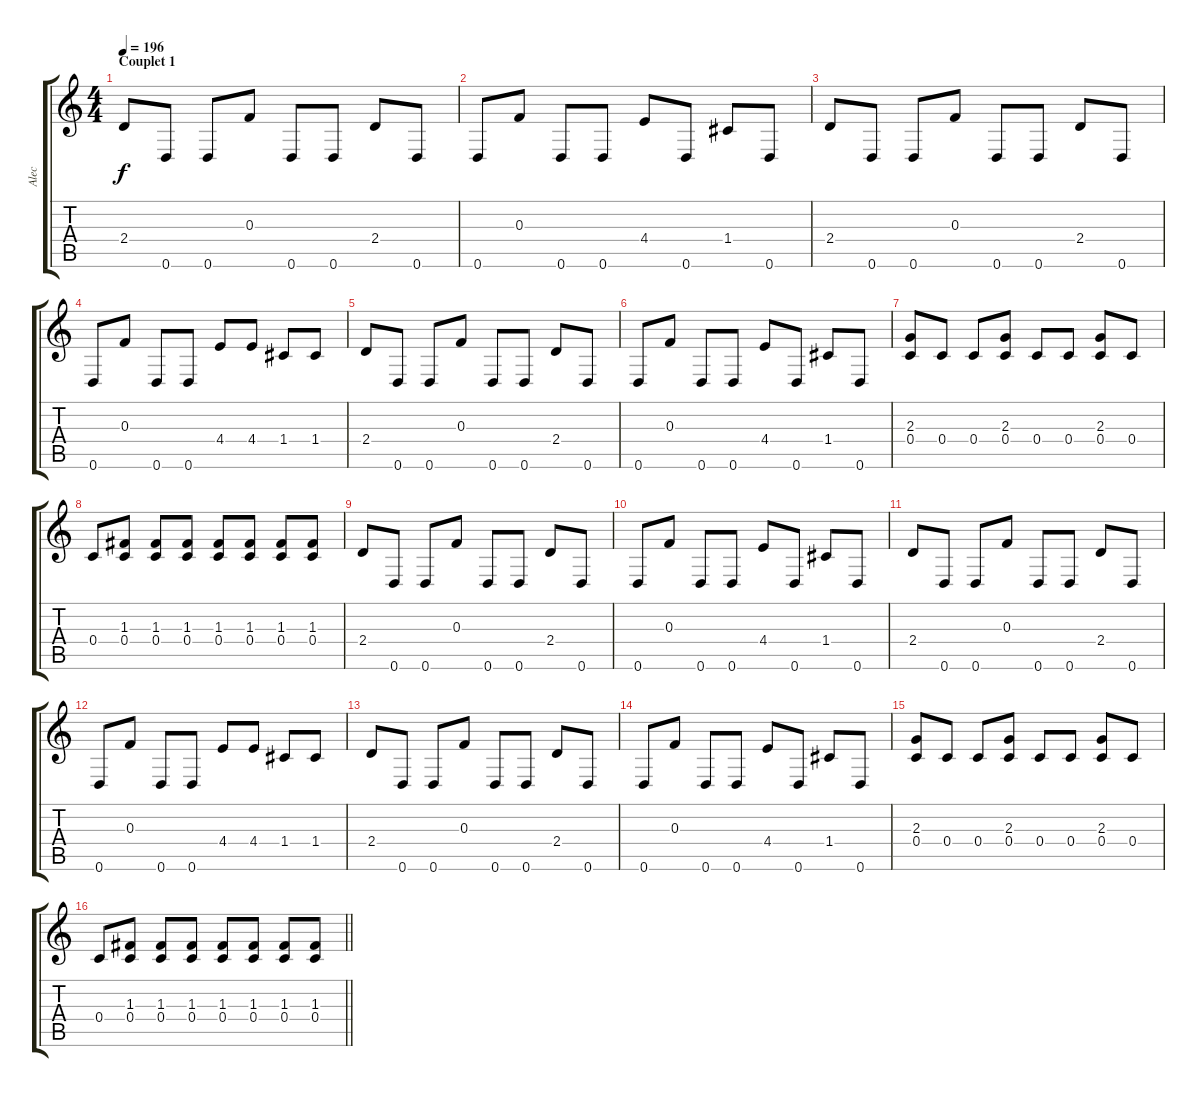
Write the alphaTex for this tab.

\track ("Alec" "Alec") {instrument distortionguitar}
\staff {score tabs}
\tuning (D4 A3 F3 C3 G2 D2) {hide}
\ts (4 4)
\section ("" "Couplet 1")
\tempo 196
\clef g2
\ks c
2.4.8{dy f} 0.6.8 0.6.8 0.3.8 0.6.8 0.6.8 2.4.8 0.6.8 |
0.6.8 0.3.8 0.6.8 0.6.8 4.4.8 0.6.8 1.4.8 0.6.8 |
2.4.8 0.6.8 0.6.8 0.3.8 0.6.8 0.6.8 2.4.8 0.6.8 |
0.6.8 0.3.8 0.6.8 0.6.8 4.4.8 4.4.8 1.4.8 1.4.8 |
2.4.8 0.6.8 0.6.8 0.3.8 0.6.8 0.6.8 2.4.8 0.6.8 |
0.6.8 0.3.8 0.6.8 0.6.8 4.4.8 0.6.8 1.4.8 0.6.8 |
(2.3 0.4).8 0.4.8 0.4.8 (2.3 0.4).8 0.4.8 0.4.8 (2.3 0.4).8 0.4.8 |
0.4.8 (1.3 0.4).8 (1.3 0.4).8 (1.3 0.4).8 (1.3 0.4).8 (1.3 0.4).8 (1.3 0.4).8 (1.3 0.4).8 |
2.4.8 0.6.8 0.6.8 0.3.8 0.6.8 0.6.8 2.4.8 0.6.8 |
0.6.8 0.3.8 0.6.8 0.6.8 4.4.8 0.6.8 1.4.8 0.6.8 |
2.4.8 0.6.8 0.6.8 0.3.8 0.6.8 0.6.8 2.4.8 0.6.8 |
0.6.8 0.3.8 0.6.8 0.6.8 4.4.8 4.4.8 1.4.8 1.4.8 |
2.4.8 0.6.8 0.6.8 0.3.8 0.6.8 0.6.8 2.4.8 0.6.8 |
0.6.8 0.3.8 0.6.8 0.6.8 4.4.8 0.6.8 1.4.8 0.6.8 |
(2.3 0.4).8 0.4.8 0.4.8 (2.3 0.4).8 0.4.8 0.4.8 (2.3 0.4).8 0.4.8 |
\barLineRight lightlight
0.4.8 (1.3 0.4).8 (1.3 0.4).8 (1.3 0.4).8 (1.3 0.4).8 (1.3 0.4).8 (1.3 0.4).8 (1.3 0.4).8
